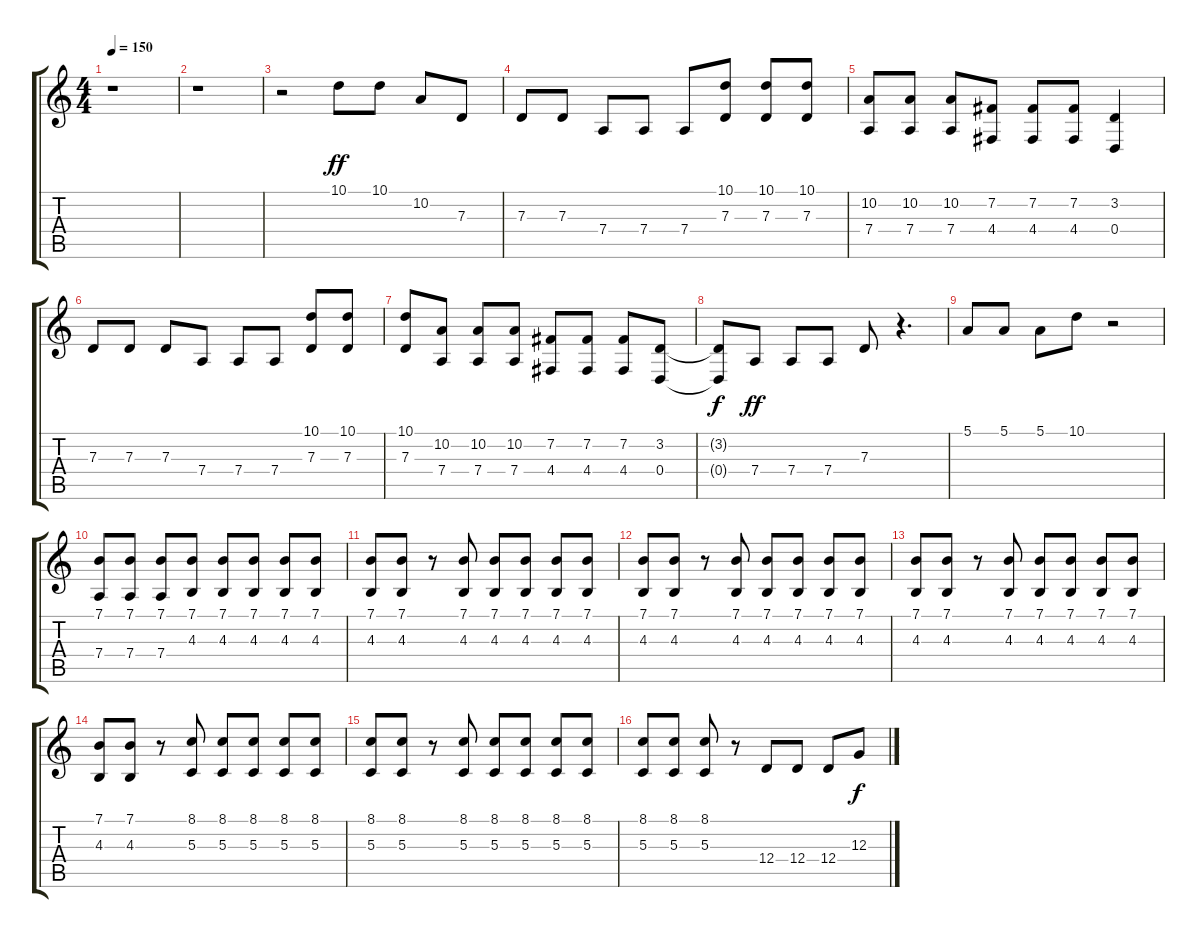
\track "" {instrument altosax}
\staff {score tabs}
\tuning (E4 B3 G3 D3 A2 E2) {hide}
\ts (4 4)
\tempo 150
\clef g2
\ks c
r.1{dy f} |
r.1 |
r.2 10.1.8{dy ff} 10.1.8 10.2.8 7.3.8 |
7.3.8 7.3.8 7.4.8 7.4.8 7.4.8 (10.1 7.3).8 (10.1 7.3).8 (10.1 7.3).8 |
(10.2 7.4).8 (10.2 7.4).8 (10.2 7.4).8 (7.2 4.4).8 (7.2 4.4).8 (7.2 4.4).8 (3.2 0.4).4 |
7.3.8 7.3.8 7.3.8 7.4.8 7.4.8 7.4.8 (10.1 7.3).8 (10.1 7.3).8 |
(10.1 7.3).8 (10.2 7.4).8 (10.2 7.4).8 (10.2 7.4).8 (7.2 4.4).8 (7.2 4.4).8 (7.2 4.4).8 (3.2 0.4).8 |
(3.2{t} 0.4{t}).8{dy f} 7.4.8{dy ff} 7.4.8 7.4.8 7.3.8 r.4{d} |
5.1.8 5.1.8 5.1.8 10.1.8 r.2 |
(7.1 7.4).8 (7.1 7.4).8 (7.1 7.4).8 (7.1 4.3).8 (7.1 4.3).8 (7.1 4.3).8 (7.1 4.3).8 (7.1 4.3).8 |
(7.1 4.3).8 (7.1 4.3).8 r.8 (7.1 4.3).8 (7.1 4.3).8 (7.1 4.3).8 (7.1 4.3).8 (7.1 4.3).8 |
(7.1 4.3).8 (7.1 4.3).8 r.8 (7.1 4.3).8 (7.1 4.3).8 (7.1 4.3).8 (7.1 4.3).8 (7.1 4.3).8 |
(7.1 4.3).8 (7.1 4.3).8 r.8 (7.1 4.3).8 (7.1 4.3).8 (7.1 4.3).8 (7.1 4.3).8 (7.1 4.3).8 |
(7.1 4.3).8 (7.1 4.3).8 r.8 (8.1 5.3).8 (8.1 5.3).8 (8.1 5.3).8 (8.1 5.3).8 (8.1 5.3).8 |
(8.1 5.3).8 (8.1 5.3).8 r.8 (8.1 5.3).8 (8.1 5.3).8 (8.1 5.3).8 (8.1 5.3).8 (8.1 5.3).8 |
(8.1 5.3).8 (8.1 5.3).8 (8.1 5.3).8 r.8 12.4.8 12.4.8 12.4.8 12.3.8{dy f}
